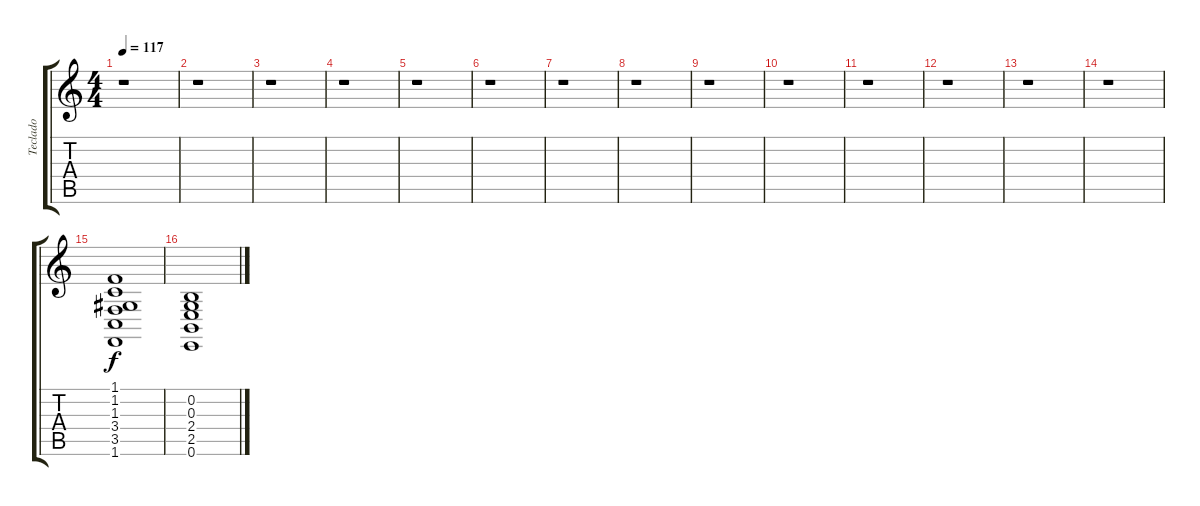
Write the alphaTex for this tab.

\track ("Teclado" "Teclado") {instrument stringensemble2}
\staff {score tabs}
\tuning (E4 B3 G3 D3 A2 E2) {hide}
\ts (4 4)
\tempo 117
\clef g2
\ks c
r.1{dy f} |
r.1 |
r.1 |
r.1 |
r.1 |
r.1 |
r.1 |
r.1 |
r.1 |
r.1 |
r.1 |
r.1 |
r.1 |
r.1 |
(1.1 1.2 1.3 3.4 3.5 1.6).1 |
(0.2 0.3 2.4 2.5 0.6).1
